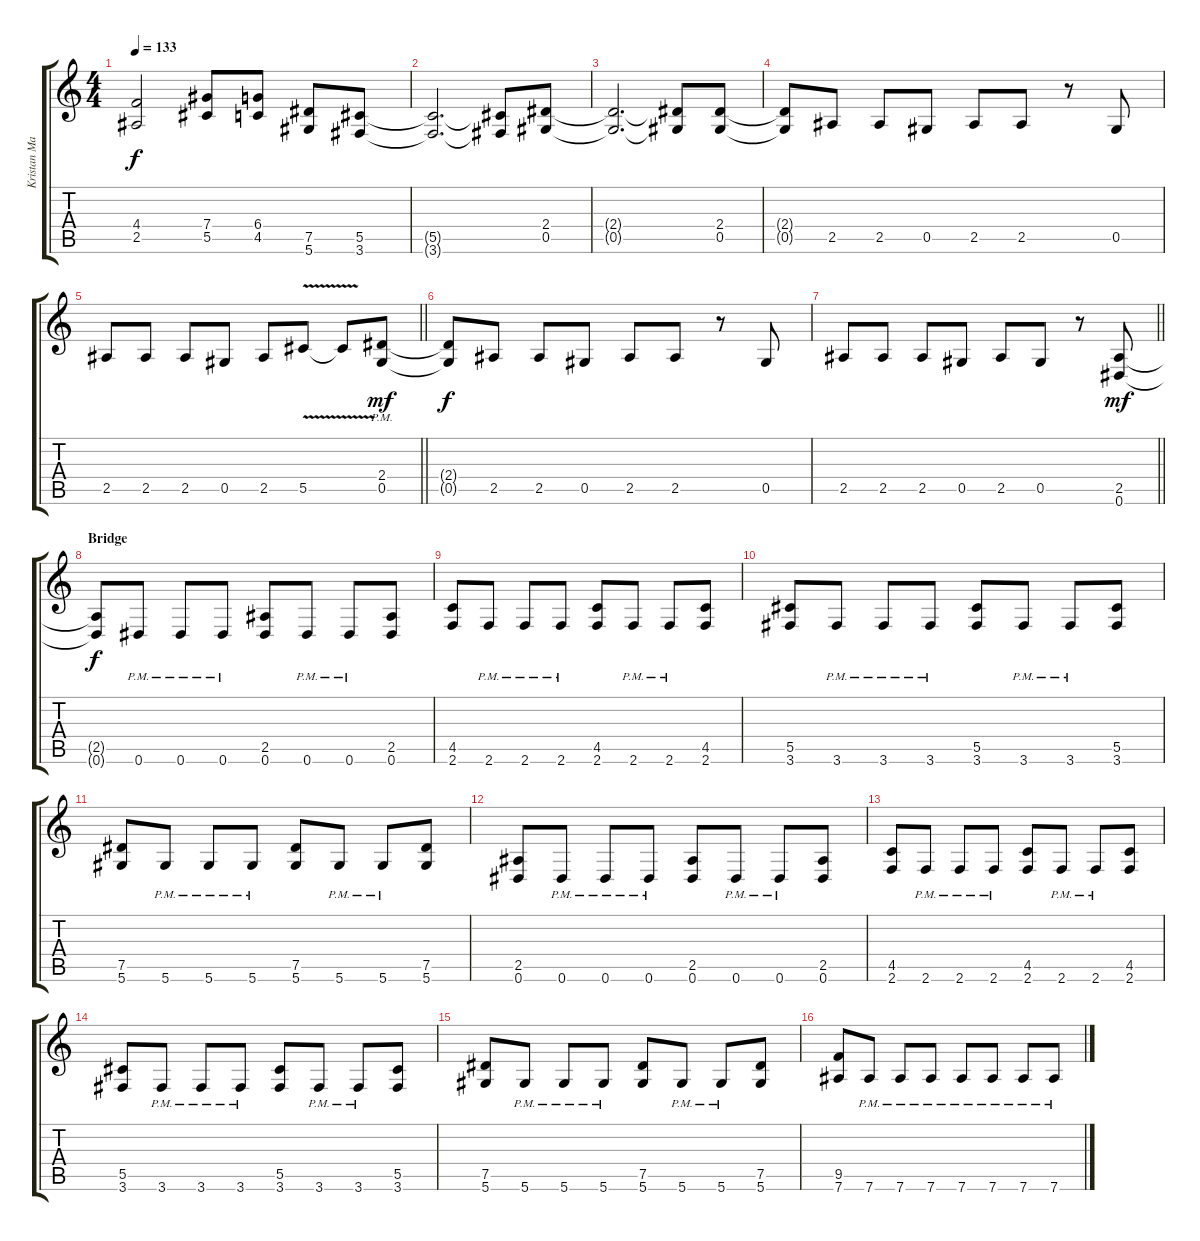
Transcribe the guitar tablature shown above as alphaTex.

\track ("Kristan Mallory (Rythm)" "Kristan Ma") {instrument distortionguitar}
\staff {score tabs}
\tuning (Eb4 Bb3 Gb3 Db3 Ab2 Eb2) {hide}
\ts (4 4)
\tempo 133
\clef g2
\ks c
(4.4{t} 2.5{t}).2{dy f} (7.4 5.5).8 (6.4 4.5).8 (7.5 5.6).8 (5.5 3.6).8 |
(5.5{t} 3.6{t}).2{d} (5.5{t} 3.6{t}).8 (2.4 0.5).8 |
(2.4{t} 0.5{t}).2{d} (2.4{t} 0.5{t}).8 (2.4 0.5).8 |
(2.4{t} 0.5{t}).8 2.5.8 2.5.8 0.5.8 2.5.8 2.5.8 r.8 0.5.8 |
\barLineRight lightlight
2.5.8 2.5.8 2.5.8 0.5.8 2.5.8 5.5{v}.8 5.5{t}.8 (2.4 0.5{pm}).8{dy mf} |
(2.4{t} 0.5{t}).8{dy f} 2.5.8 2.5.8 0.5.8 2.5.8 2.5.8 r.8 0.5.8 |
\barLineRight lightlight
2.5.8 2.5.8 2.5.8 0.5.8 2.5.8 0.5.8 r.8 (2.5 0.6).8{dy mf} |
\section ("" "Bridge")
(2.5{t} 0.6{t}).8{dy f} 0.6{pm}.8 0.6{pm}.8 0.6{pm}.8 (2.5 0.6).8 0.6{pm}.8 0.6{pm}.8 (2.5 0.6).8 |
(4.5 2.6).8 2.6{pm}.8 2.6{pm}.8 2.6{pm}.8 (4.5 2.6).8 2.6{pm}.8 2.6{pm}.8 (4.5 2.6).8 |
(5.5 3.6).8 3.6{pm}.8 3.6{pm}.8 3.6{pm}.8 (5.5 3.6).8 3.6{pm}.8 3.6{pm}.8 (5.5 3.6).8 |
(7.5 5.6).8 5.6{pm}.8 5.6{pm}.8 5.6{pm}.8 (7.5 5.6).8 5.6{pm}.8 5.6{pm}.8 (7.5 5.6).8 |
(2.5 0.6).8 0.6{pm}.8 0.6{pm}.8 0.6{pm}.8 (2.5 0.6).8 0.6{pm}.8 0.6{pm}.8 (2.5 0.6).8 |
(4.5 2.6).8 2.6{pm}.8 2.6{pm}.8 2.6{pm}.8 (4.5 2.6).8 2.6{pm}.8 2.6{pm}.8 (4.5 2.6).8 |
(5.5 3.6).8 3.6{pm}.8 3.6{pm}.8 3.6{pm}.8 (5.5 3.6).8 3.6{pm}.8 3.6{pm}.8 (5.5 3.6).8 |
(7.5 5.6).8 5.6{pm}.8 5.6{pm}.8 5.6{pm}.8 (7.5 5.6).8 5.6{pm}.8 5.6{pm}.8 (7.5 5.6).8 |
(9.5 7.6).8 7.6{pm}.8 7.6{pm}.8 7.6{pm}.8 7.6{pm}.8 7.6{pm}.8 7.6{pm}.8 7.6{pm}.8
